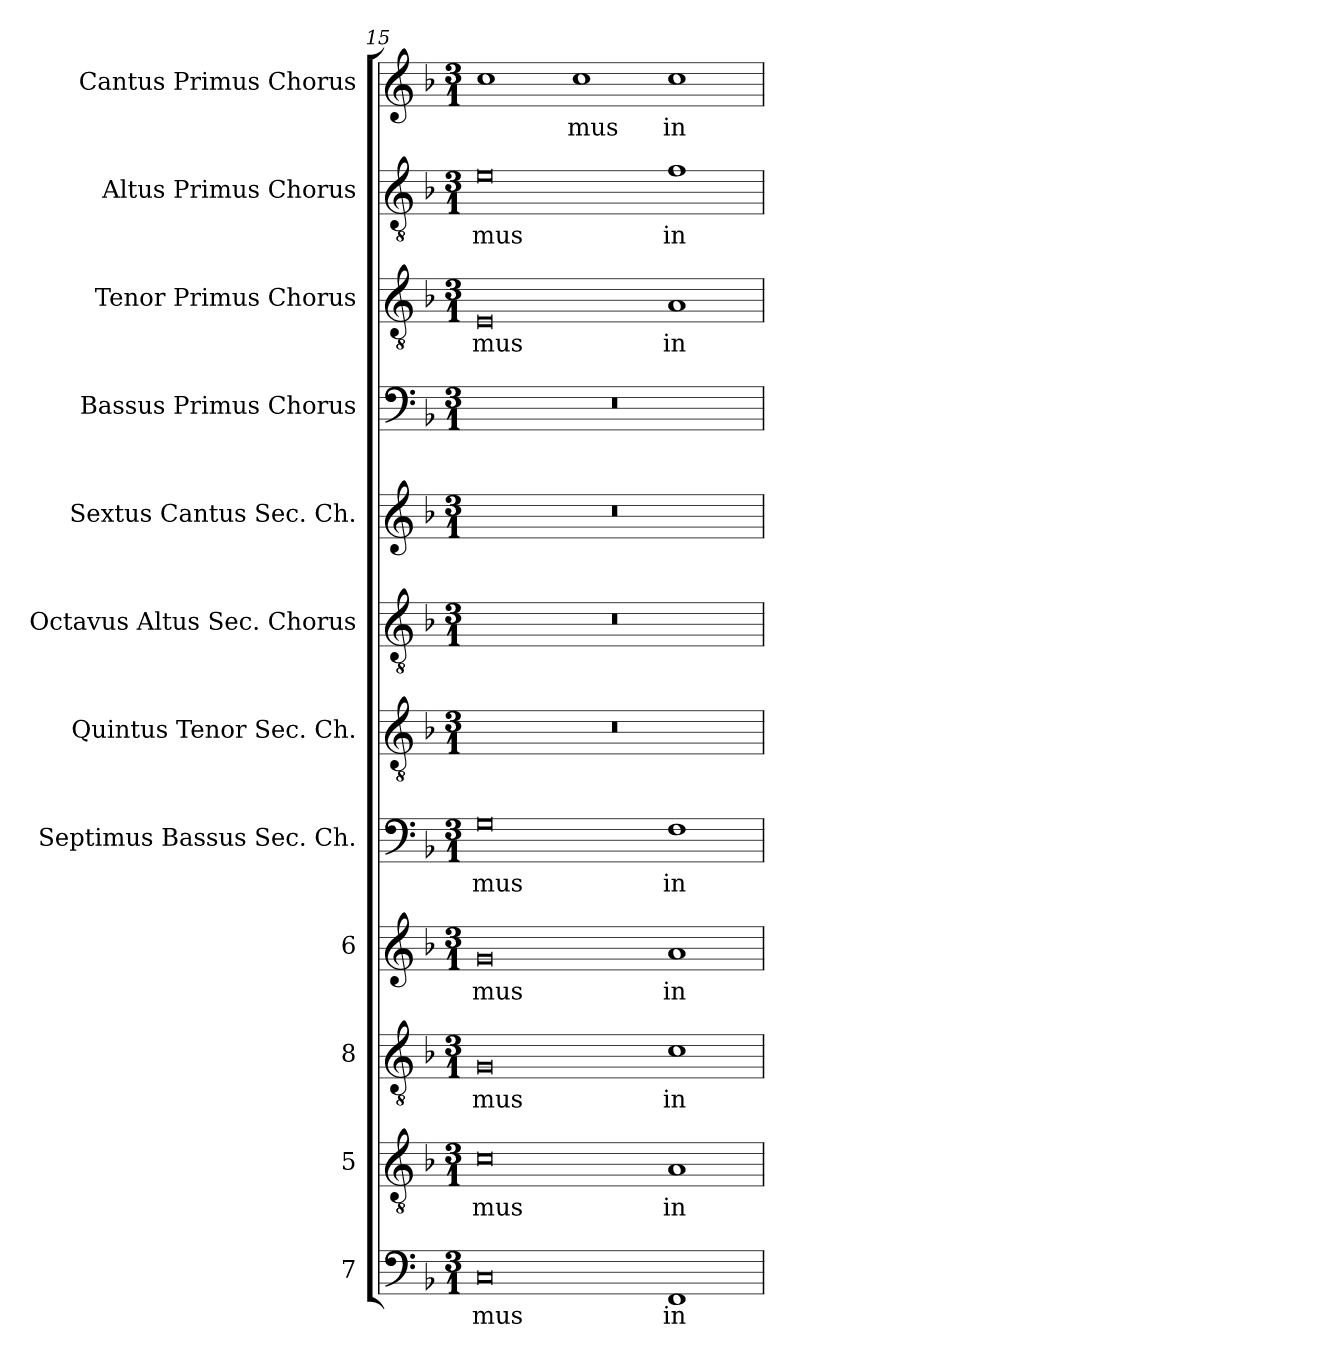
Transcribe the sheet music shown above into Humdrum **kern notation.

**kern	**text	**kern	**text	**kern	**text	**kern	**text	**kern	**text	**kern	**kern	**kern	**kern	**kern	**text	**kern	**text	**kern	**text
*part12	*part12	*part11	*part11	*part10	*part10	*part9	*part9	*part8	*part8	*part7	*part6	*part5	*part4	*part3	*part3	*part2	*part2	*part1	*part1
*staff12	*staff12	*staff11	*staff11	*staff10	*staff10	*staff9	*staff9	*staff8	*staff8	*staff7	*staff6	*staff5	*staff4	*staff3	*staff3	*staff2	*staff2	*staff1	*staff1
*I"7	*	*I"5	*	*I"8	*	*I"6	*	*I"Septimus  Bassus Sec. Ch.	*	*I"Quintus  Tenor Sec. Ch.	*I"Octavus  Altus Sec. Chorus	*I"Sextus  Cantus Sec. Ch.	*I"Bassus  Primus Chorus	*I"Tenor  Primus Chorus	*	*I"Altus  Primus Chorus	*	*I"Cantus  Primus Chorus	*
*	*	*	*	*	*	*	*	*I'B	*	*	*	*	*	*I'T	*	*I'A	*	*I'C	*
*clefF4	*	*clefGv2	*	*clefGv2	*	*clefG2	*	*clefF4	*	*clefGv2	*clefGv2	*clefG2	*clefF4	*clefGv2	*	*clefGv2	*	*clefG2	*
*k[b-]	*	*k[b-]	*	*k[b-]	*	*k[b-]	*	*k[b-]	*	*k[b-]	*k[b-]	*k[b-]	*k[b-]	*k[b-]	*	*k[b-]	*	*k[b-]	*
*F:	*	*F:	*	*F:	*	*F:	*	*F:	*	*F:	*F:	*F:	*F:	*F:	*	*F:	*	*F:	*
*M3/1	*	*M3/1	*	*M3/1	*	*M3/1	*	*M3/1	*	*M3/1	*M3/1	*M3/1	*M3/1	*M3/1	*	*M3/1	*	*M3/1	*
=15	=15	=15	=15	=15	=15	=15	=15	=15	=15	=15	=15	=15	=15	=15	=15	=15	=15	=15	=15
!	!LO:LY:b:cj	!	!LO:LY:b:cj	!	!LO:LY:b:cj	!	!LO:LY:b:cj	!	!LO:LY:b:rj	!	!	!	!	!	!LO:LY:b:cj	!	!LO:LY:b:cj	!	!LO:LY:b:cj
0C	-mus	0c	-mus	0G	-mus	0g	-mus	0G	-mus	0.r	0.r	0.r	0.r	0E	-mus	0e	-mus	1cc	--
!	!	!	!	!	!	!	!	!	!	!	!	!	!	!	!	!	!	!	!LO:LY:b:cj
.	.	.	.	.	.	.	.	.	.	.	.	.	.	.	.	.	.	1cc	-mus
!	!LO:LY:b:cj	!	!LO:LY:b:cj	!	!LO:LY:b:cj	!	!LO:LY:b:cj	!	!LO:LY:b:rj	!	!	!	!	!	!LO:LY:b:cj	!	!LO:LY:b:cj	!	!LO:LY:b:cj
1FF	in	1A	in	1c	in	1a	in	1F	in	.	.	.	.	1A	in	1f	in	1cc	in
=	=	=	=	=	=	=	=	=	=	=	=	=	=	=	=	=	=	=	=
*-	*-	*-	*-	*-	*-	*-	*-	*-	*-	*-	*-	*-	*-	*-	*-	*-	*-	*-	*-
